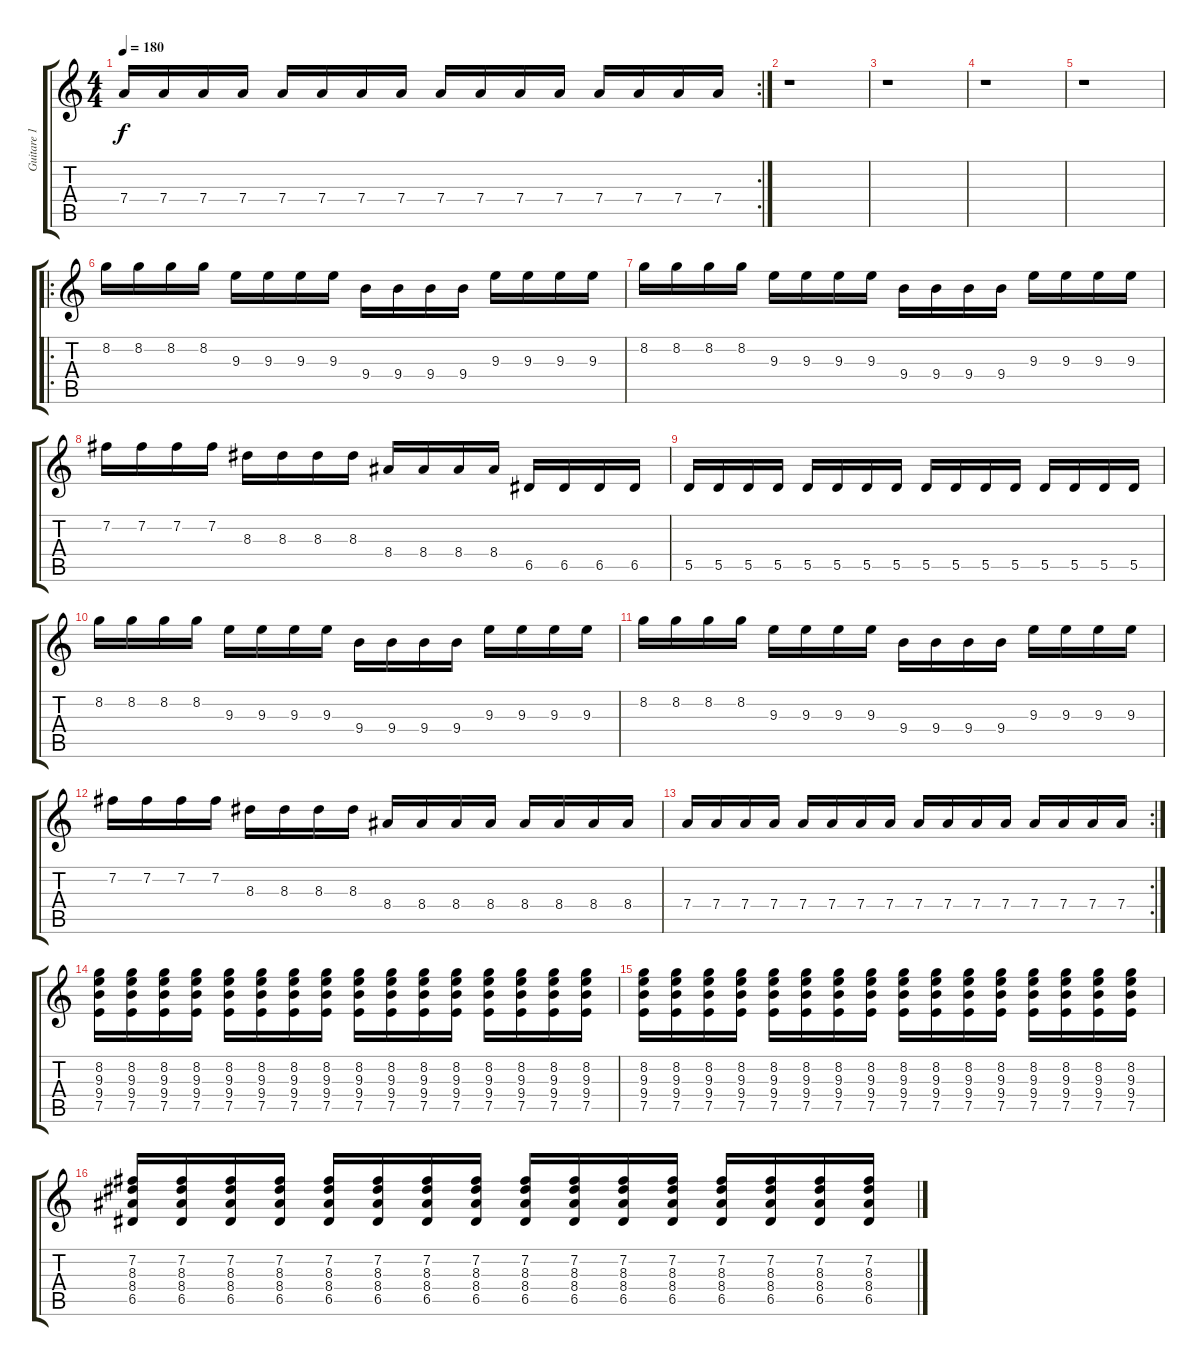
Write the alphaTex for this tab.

\track ("Guitare 1" "Guitare 1") {instrument overdrivenguitar}
\staff {score tabs}
\tuning (E4 B3 G3 D3 A2 E2) {hide}
\rc 2
\ts (4 4)
\tempo 180
\clef g2
\ks c
7.4.16{dy f} 7.4.16 7.4.16 7.4.16 7.4.16 7.4.16 7.4.16 7.4.16 7.4.16 7.4.16 7.4.16 7.4.16 7.4.16 7.4.16 7.4.16 7.4.16 |
r.1 |
r.1 |
r.1 |
r.1 |
\ro
8.2.16 8.2.16 8.2.16 8.2.16 9.3.16 9.3.16 9.3.16 9.3.16 9.4.16 9.4.16 9.4.16 9.4.16 9.3.16 9.3.16 9.3.16 9.3.16 |
8.2.16 8.2.16 8.2.16 8.2.16 9.3.16 9.3.16 9.3.16 9.3.16 9.4.16 9.4.16 9.4.16 9.4.16 9.3.16 9.3.16 9.3.16 9.3.16 |
7.2.16 7.2.16 7.2.16 7.2.16 8.3.16 8.3.16 8.3.16 8.3.16 8.4.16 8.4.16 8.4.16 8.4.16 6.5.16 6.5.16 6.5.16 6.5.16 |
5.5.16 5.5.16 5.5.16 5.5.16 5.5.16 5.5.16 5.5.16 5.5.16 5.5.16 5.5.16 5.5.16 5.5.16 5.5.16 5.5.16 5.5.16 5.5.16 |
8.2.16 8.2.16 8.2.16 8.2.16 9.3.16 9.3.16 9.3.16 9.3.16 9.4.16 9.4.16 9.4.16 9.4.16 9.3.16 9.3.16 9.3.16 9.3.16 |
8.2.16 8.2.16 8.2.16 8.2.16 9.3.16 9.3.16 9.3.16 9.3.16 9.4.16 9.4.16 9.4.16 9.4.16 9.3.16 9.3.16 9.3.16 9.3.16 |
7.2.16 7.2.16 7.2.16 7.2.16 8.3.16 8.3.16 8.3.16 8.3.16 8.4.16 8.4.16 8.4.16 8.4.16 8.4.16 8.4.16 8.4.16 8.4.16 |
\rc 2
7.4.16 7.4.16 7.4.16 7.4.16 7.4.16 7.4.16 7.4.16 7.4.16 7.4.16 7.4.16 7.4.16 7.4.16 7.4.16 7.4.16 7.4.16 7.4.16 |
(8.2 9.3 9.4 7.5).16 (8.2 9.3 9.4 7.5).16 (8.2 9.3 9.4 7.5).16 (8.2 9.3 9.4 7.5).16 (8.2 9.3 9.4 7.5).16 (8.2 9.3 9.4 7.5).16 (8.2 9.3 9.4 7.5).16 (8.2 9.3 9.4 7.5).16 (8.2 9.3 9.4 7.5).16 (8.2 9.3 9.4 7.5).16 (8.2 9.3 9.4 7.5).16 (8.2 9.3 9.4 7.5).16 (8.2 9.3 9.4 7.5).16 (8.2 9.3 9.4 7.5).16 (8.2 9.3 9.4 7.5).16 (8.2 9.3 9.4 7.5).16 |
(8.2 9.3 9.4 7.5).16 (8.2 9.3 9.4 7.5).16 (8.2 9.3 9.4 7.5).16 (8.2 9.3 9.4 7.5).16 (8.2 9.3 9.4 7.5).16 (8.2 9.3 9.4 7.5).16 (8.2 9.3 9.4 7.5).16 (8.2 9.3 9.4 7.5).16 (8.2 9.3 9.4 7.5).16 (8.2 9.3 9.4 7.5).16 (8.2 9.3 9.4 7.5).16 (8.2 9.3 9.4 7.5).16 (8.2 9.3 9.4 7.5).16 (8.2 9.3 9.4 7.5).16 (8.2 9.3 9.4 7.5).16 (8.2 9.3 9.4 7.5).16 |
(7.2 8.3 8.4 6.5).16 (7.2 8.3 8.4 6.5).16 (7.2 8.3 8.4 6.5).16 (7.2 8.3 8.4 6.5).16 (7.2 8.3 8.4 6.5).16 (7.2 8.3 8.4 6.5).16 (7.2 8.3 8.4 6.5).16 (7.2 8.3 8.4 6.5).16 (7.2 8.3 8.4 6.5).16 (7.2 8.3 8.4 6.5).16 (7.2 8.3 8.4 6.5).16 (7.2 8.3 8.4 6.5).16 (7.2 8.3 8.4 6.5).16 (7.2 8.3 8.4 6.5).16 (7.2 8.3 8.4 6.5).16 (7.2 8.3 8.4 6.5).16
